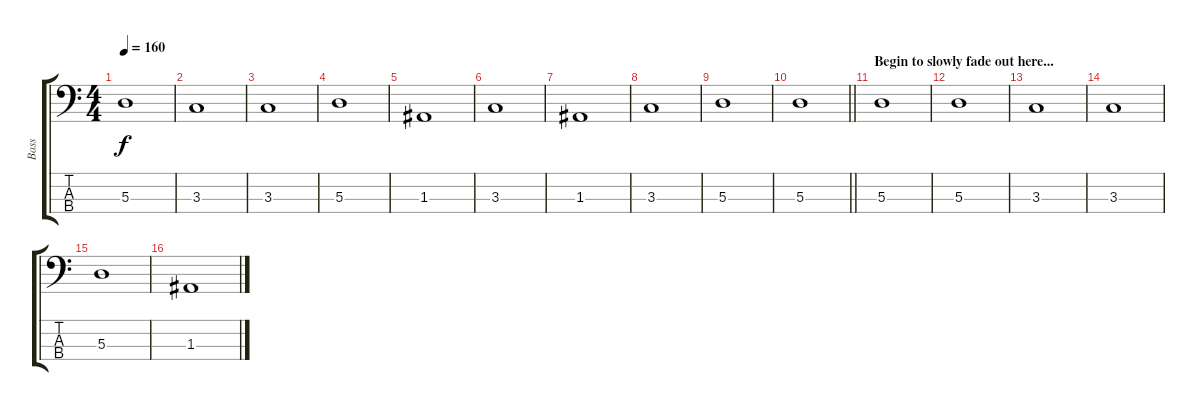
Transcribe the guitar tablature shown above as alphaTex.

\track ("Bass" "Bass") {instrument electricbassfinger}
\staff {score tabs}
\tuning (G2 D2 A1 D1) {hide}
\ts (4 4)
\tempo 160
\clef f4
\ks c
5.3.1{dy f} |
3.3.1 |
3.3.1 |
5.3.1 |
1.3.1 |
3.3.1 |
1.3.1 |
3.3.1 |
5.3.1 |
\barLineRight lightlight
5.3.1 |
\section ("" "Begin to slowly fade out here...")
5.3.1 |
5.3.1 |
3.3.1 |
3.3.1 |
5.3.1 |
1.3.1
